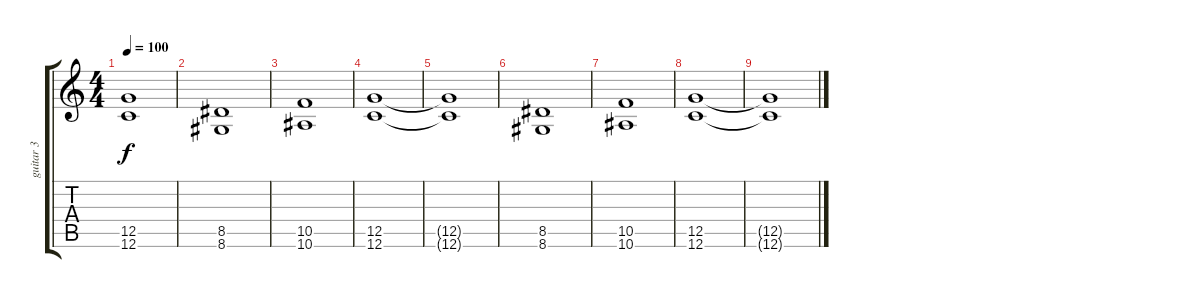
\track ("guitar 3" "guitar 3") {instrument distortionguitar}
\staff {score tabs}
\tuning (D4 A3 F3 C3 G2 C2) {hide}
\ts (4 4)
\tempo 100
\clef g2
\ks c
(12.5{t} 12.6{t}).1{dy f} |
(8.5 8.6).1 |
(10.5 10.6).1 |
(12.5 12.6).1 |
(12.5{t} 12.6{t}).1 |
(8.5 8.6).1 |
(10.5 10.6).1 |
(12.5 12.6).1 |
(12.5{t} 12.6{t}).1
